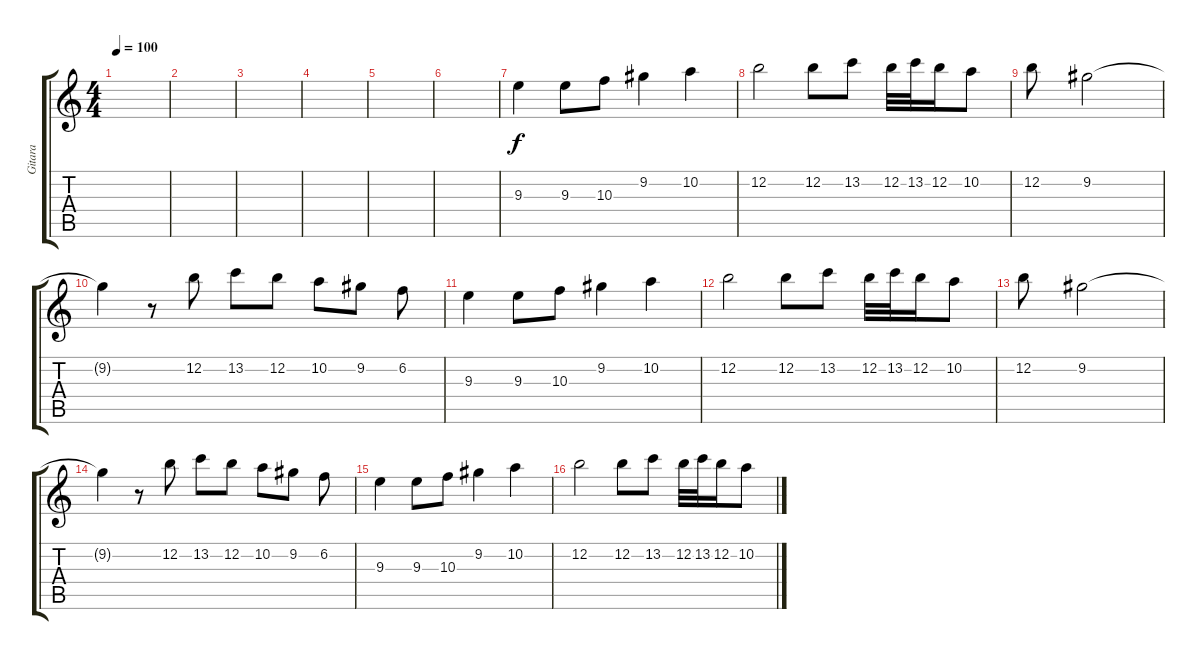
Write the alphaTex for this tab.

\track ("Gitara" "Gitara") {instrument distortionguitar}
\staff {score tabs}
\tuning (E4 B3 G3 D3 A2 E2) {hide}
\ts (4 4)
\tempo 100
\clef g2
\ks c
|
|
|
|
|
|
9.3.4 9.3.8 10.3.8 9.2.4 10.2.4 |
12.2.2 12.2.8 13.2.8 12.2.32 13.2.32 12.2.16 10.2.8 |
12.2.8 9.2.2 |
9.2{t}.4 r.8 12.2.8 13.2.8 12.2.8 10.2.8 9.2.8 6.2.8 |
9.3.4 9.3.8 10.3.8 9.2.4 10.2.4 |
12.2.2 12.2.8 13.2.8 12.2.32 13.2.32 12.2.16 10.2.8 |
12.2.8 9.2.2 |
9.2{t}.4 r.8 12.2.8 13.2.8 12.2.8 10.2.8 9.2.8 6.2.8 |
9.3.4 9.3.8 10.3.8 9.2.4 10.2.4 |
12.2.2 12.2.8 13.2.8 12.2.32 13.2.32 12.2.16 10.2.8
